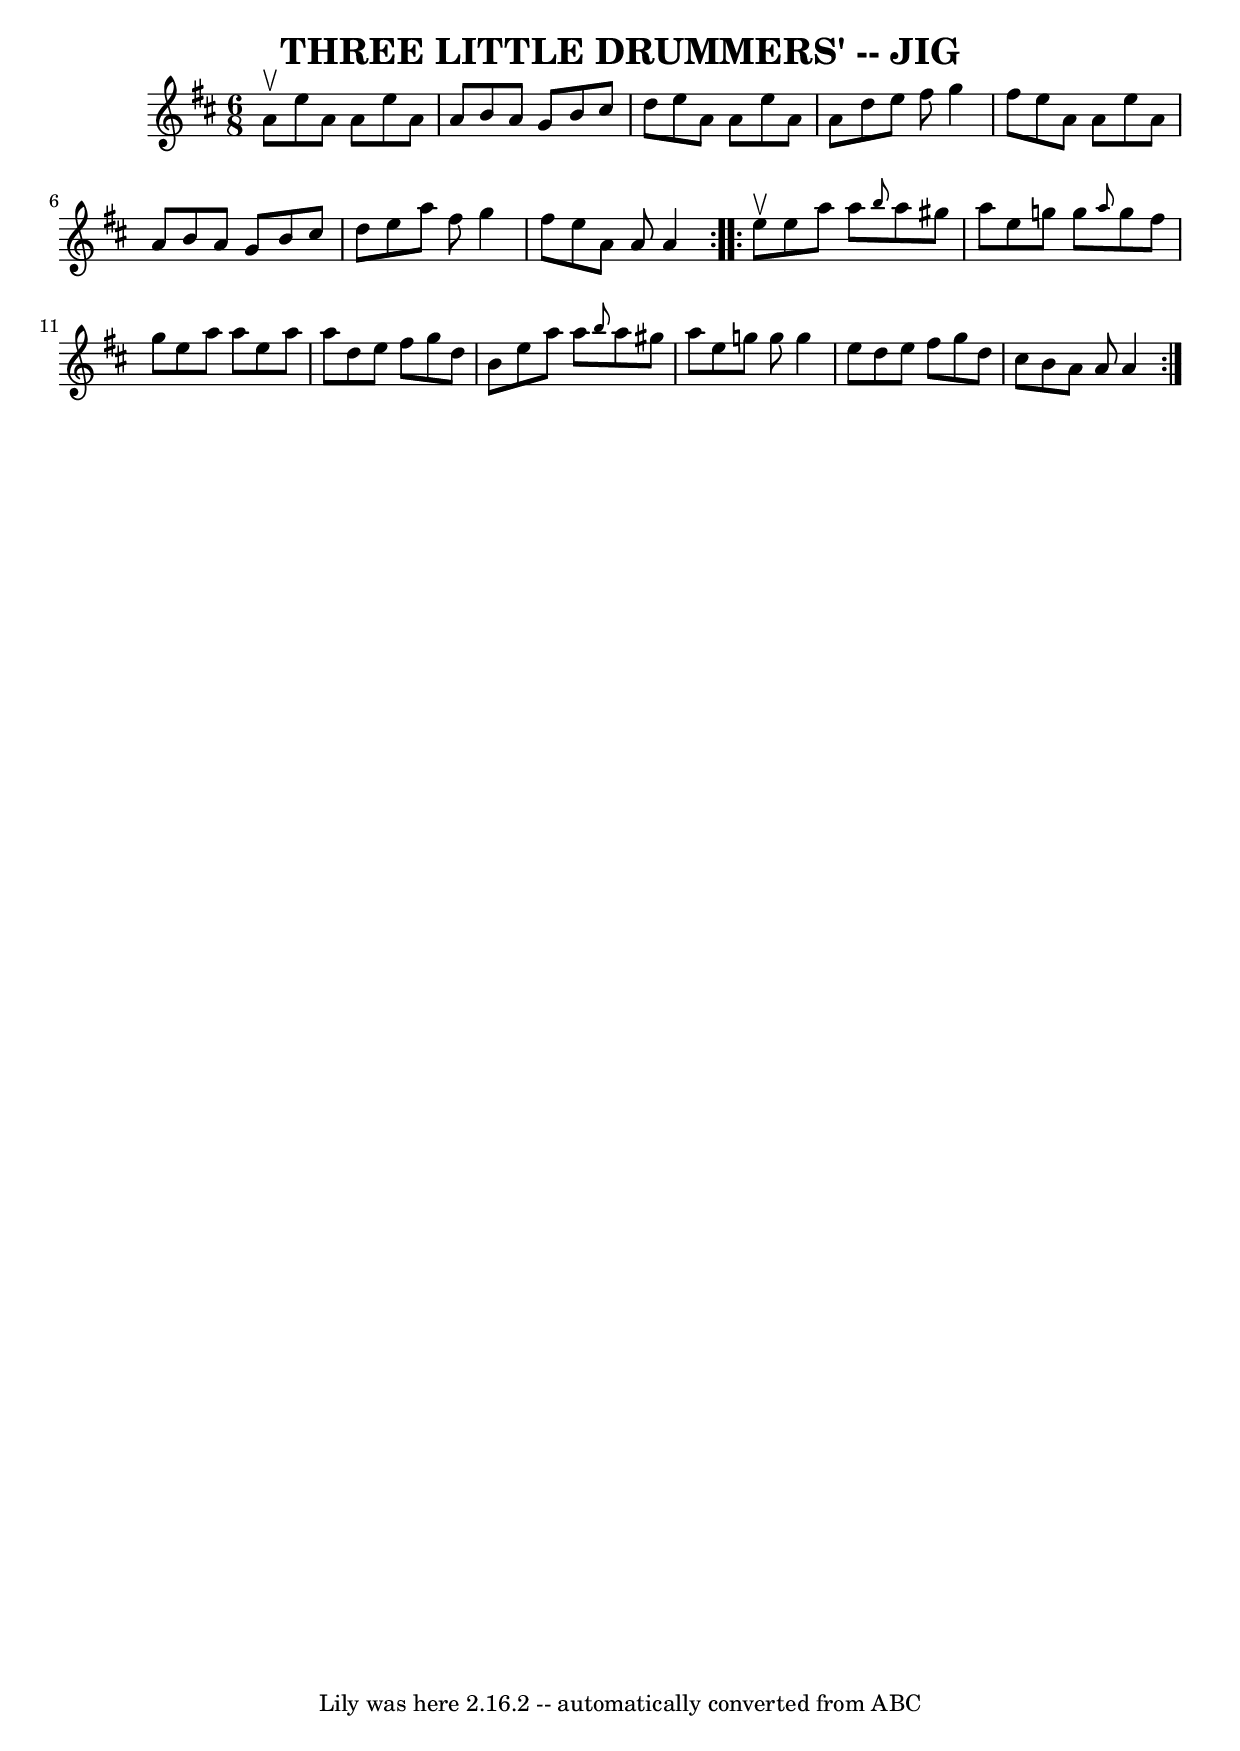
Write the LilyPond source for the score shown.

\version "2.16.2"
\include "Mammoth.ily"
\header {
  %% book = "Ryan's Mammoth Collection of Fiddle Tunes"
  crossRefNumber = "1"
  footnotes = ""
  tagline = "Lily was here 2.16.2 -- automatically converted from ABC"
  title = "THREE LITTLE DRUMMERS' -- JIG"

}
voicedefault =  {



  \repeat volta 2 {

    \time 6/8 
    \key a \mixolydian     a'8^\upbow        |
    e''8 a'8 a'8       e''8 a'8 a'8     |
    b'8 a'8 g'8 b'8 cis''8 d''8    |
    e''8 a'8 a'8 e''8 a'8 a'8    |
    d''8 e''8      fis''8 g''4 fis''8         |
    e''8 a'8 a'8 e''8 a'8      a'8     |
    b'8 a'8 g'8 b'8 cis''8 d''8    |
         e''8 a''8 fis''8 g''4 fis''8     |
    e''8 a'8 a'8    
    a'4    
  }     
  \repeat volta 2 {     e''8^\upbow        |
    e''8 a''8    
    a''8  \grace { b''8   		 } a''8 gis''8 a''8     |
    e''8 g''!8  
    g''8  \grace { a''8   		 } g''8 fis''8 g''8     |
    e''8 a''8      a''8 e''8 a''8 a''8     |
    d''8 e''8 fis''8 g''8         d''8 b'8         |
    e''8 a''8 a''8  \grace { b''8  
			   } a''8       gis''8 a''8     |
    e''8 g''!8 g''8 g''4 e''8     |
    d''8 e''8 fis''8 g''8 d''8 cis''8    |
    b'8   
    a'8 a'8 a'4    
  }   

}

\score{
  <<

    \context Staff="default"
    {
      \voicedefault 
      
    }

  >>
  \layout {
    
  }
  \midi {
  }

}
